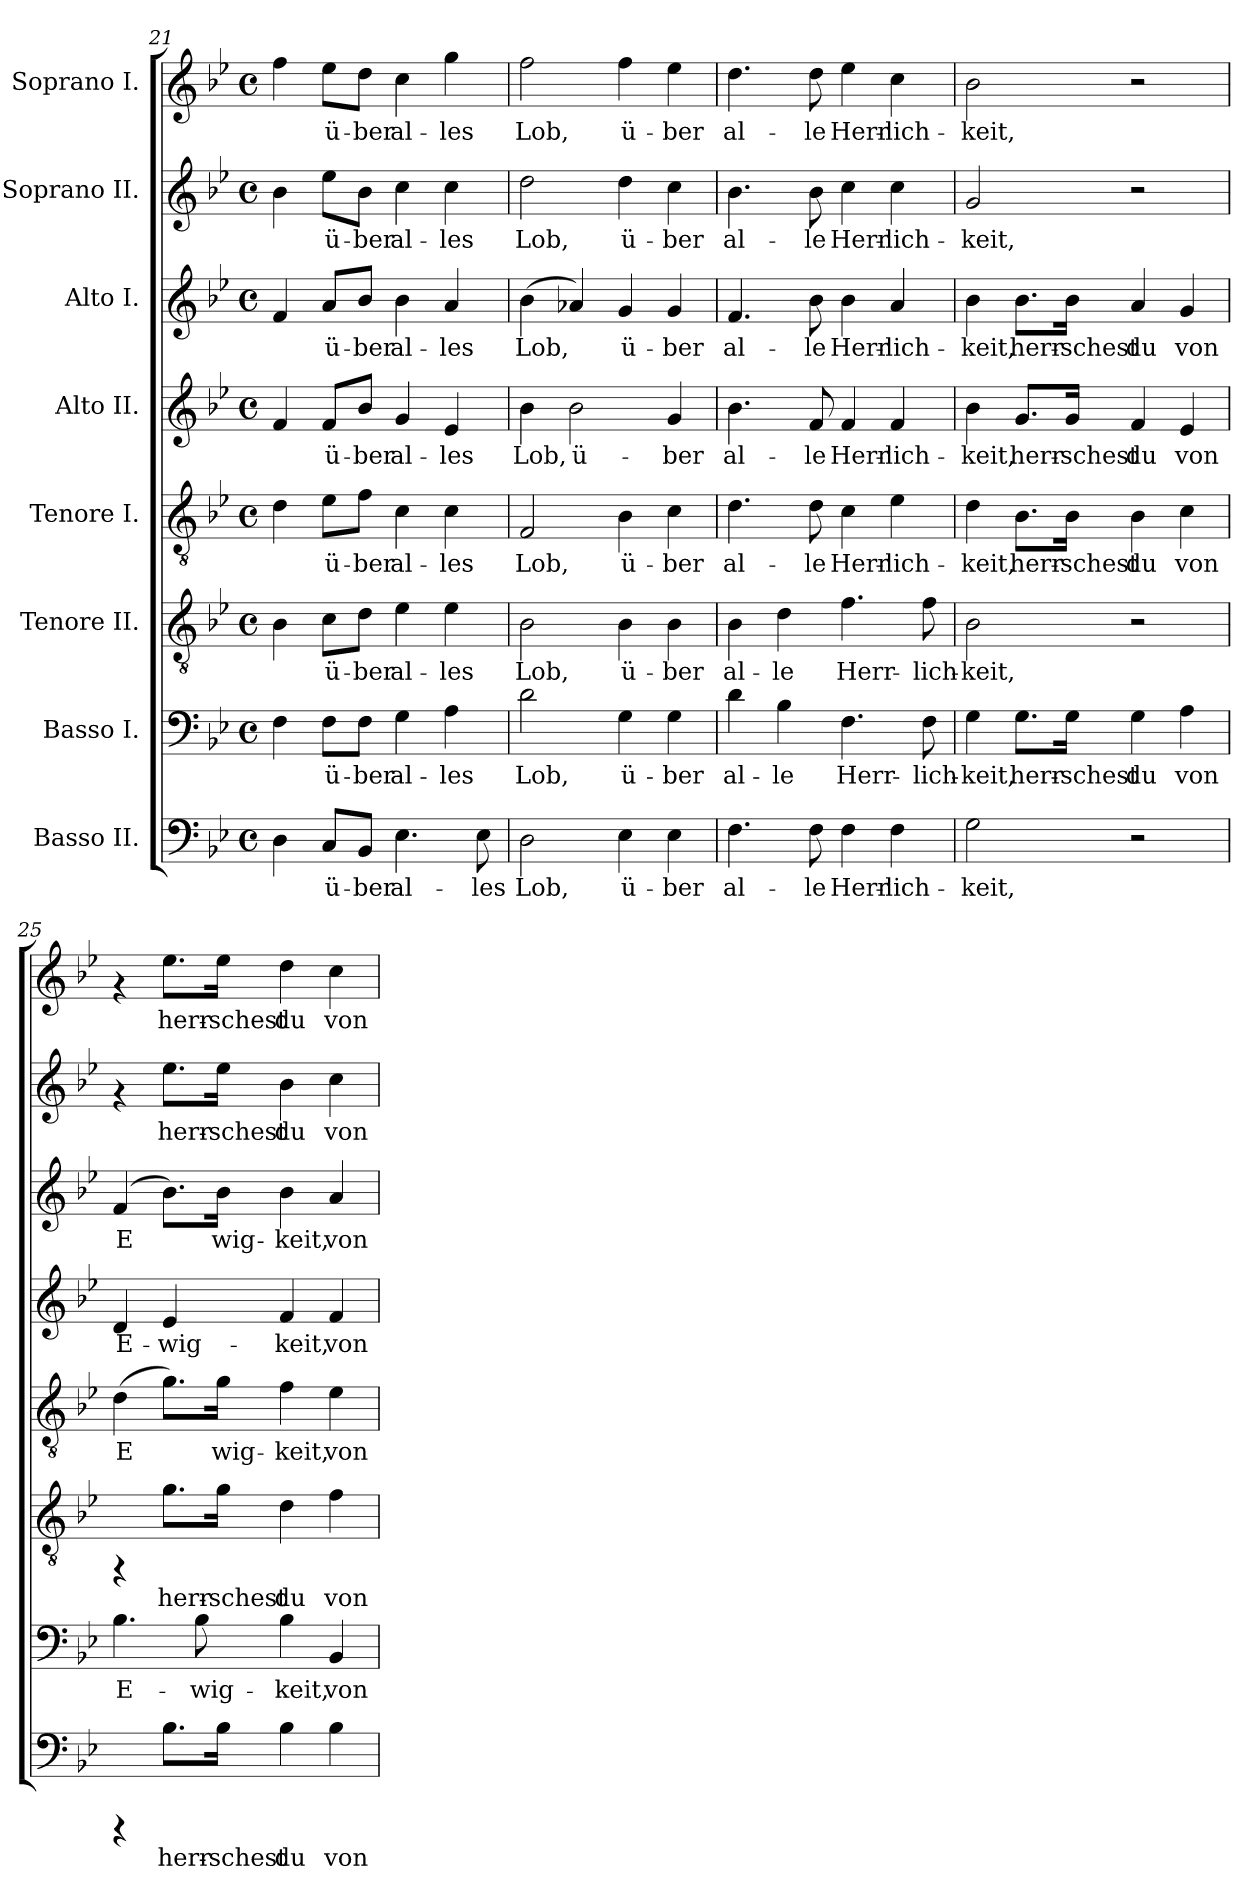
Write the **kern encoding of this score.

**kern	**text	**kern	**text	**kern	**text	**kern	**text	**kern	**text	**kern	**text	**kern	**text	**kern	**text
*part8	*part8	*part7	*part7	*part6	*part6	*part5	*part5	*part4	*part4	*part3	*part3	*part2	*part2	*part1	*part1
*staff8	*staff8	*staff7	*staff7	*staff6	*staff6	*staff5	*staff5	*staff4	*staff4	*staff3	*staff3	*staff2	*staff2	*staff1	*staff1
*I"Basso II.	*	*I"Basso I.	*	*I"Tenore II.	*	*I"Tenore I.	*	*I"Alto II.	*	*I"Alto I.	*	*I"Soprano II.	*	*I"Soprano I.	*
*clefF4	*	*clefF4	*	*clefGv2	*	*clefGv2	*	*clefG2	*	*clefG2	*	*clefG2	*	*clefG2	*
*k[b-e-]	*	*k[b-e-]	*	*k[b-e-]	*	*k[b-e-]	*	*k[b-e-]	*	*k[b-e-]	*	*k[b-e-]	*	*k[b-e-]	*
*B-:	*	*B-:	*	*B-:	*	*B-:	*	*B-:	*	*B-:	*	*B-:	*	*B-:	*
*M4/4	*	*M4/4	*	*M4/4	*	*M4/4	*	*M4/4	*	*M4/4	*	*M4/4	*	*M4/4	*
*met(c)	*	*met(c)	*	*met(c)	*	*met(c)	*	*met(c)	*	*met(c)	*	*met(c)	*	*met(c)	*
=21	=21	=21	=21	=21	=21	=21	=21	=21	=21	=21	=21	=21	=21	=21	=21
!	!LO:LY:b:cj	!	!LO:LY:b:cj	!	!LO:LY:b:cj	!	!LO:LY:b:cj	!	!LO:LY:b:cj	!	!LO:LY:b:cj	!	!LO:LY:b:cj	!	!LO:LY:b:cj
4D\	.	4F\	.	4B-\	.	4d\	.	4f/	.	4f/	.	4b-\	.	4ff\	.
!	!LO:LY:b:cj	!	!LO:LY:b:cj	!	!LO:LY:b:cj	!	!LO:LY:b:cj	!	!LO:LY:b:cj	!	!LO:LY:b:cj	!	!LO:LY:b:cj	!	!LO:LY:b:cj
8C/L	ü-	8F\L	ü-	8c\L	ü-	8e-\L	ü-	8f/L	ü-	8a/L	ü-	8ee-\L	ü-	8ee-\L	ü-
!	!LO:LY:b:cj	!	!LO:LY:b:cj	!	!LO:LY:b:cj	!	!LO:LY:b:cj	!	!LO:LY:b:cj	!	!LO:LY:b:cj	!	!LO:LY:b:cj	!	!LO:LY:b:cj
8BB-/J	-ber	8F\J	-ber	8d\J	-ber	8f\J	-ber	8b-/J	-ber	8b-/J	-ber	8b-\J	-ber	8dd\J	-ber
!	!LO:LY:b:cj	!	!LO:LY:b:cj	!	!LO:LY:b:cj	!	!LO:LY:b:cj	!	!LO:LY:b:cj	!	!LO:LY:b:cj	!	!LO:LY:b:cj	!	!LO:LY:b:cj
4.E-\	al-	4G\	al-	4e-\	al-	4c\	al-	4g/	al-	4b-\	al-	4cc\	al-	4cc\	al-
!	!	!	!LO:LY:b:cj	!	!LO:LY:b:cj	!	!LO:LY:b:cj	!	!LO:LY:b:cj	!	!LO:LY:b:cj	!	!LO:LY:b:cj	!	!LO:LY:b:cj
.	.	4A\	-les	4e-\	-les	4c\	-les	4e-/	-les	4a/	-les	4cc\	-les	4gg\	-les
!	!LO:LY:b:cj	!	!	!	!	!	!	!	!	!	!	!	!	!	!
8E-\	-les	.	.	.	.	.	.	.	.	.	.	.	.	.	.
=22!	=22!	=22!	=22!	=22!	=22!	=22!	=22!	=22!	=22!	=22!	=22!	=22!	=22!	=22!	=22!
!	!LO:LY:b:cj	!	!LO:LY:b:cj	!	!LO:LY:b:cj	!	!LO:LY:b:cj	!	!LO:LY:b:cj	!	!LO:LY:b:cj	!	!LO:LY:b:cj	!	!LO:LY:b:cj
2D\	Lob,	2d\	Lob,	2B-\	Lob,	2F/	Lob,	4b-\	Lob,	(>4b-\	Lob,	2dd\	Lob,	2ff\	Lob,
!	!	!	!	!	!	!	!	!	!LO:LY:b:cj	!	!LO:LY:b:cj	!	!	!	!
.	.	.	.	.	.	.	.	2b-\	ü-	4a-X/)	.	.	.	.	.
!	!LO:LY:b:cj	!	!LO:LY:b:cj	!	!LO:LY:b:cj	!	!LO:LY:b:cj	!	!	!	!LO:LY:b:cj	!	!LO:LY:b:cj	!	!LO:LY:b:cj
4E-\	ü-	4G\	ü-	4B-\	ü-	4B-\	ü-	.	.	4g/	ü-	4dd\	ü-	4ff\	ü-
!	!LO:LY:b:cj	!	!LO:LY:b:cj	!	!LO:LY:b:cj	!	!LO:LY:b:cj	!	!LO:LY:b:cj	!	!LO:LY:b:cj	!	!LO:LY:b:cj	!	!LO:LY:b:cj
4E-\	-ber	4G\	-ber	4B-\	-ber	4c\	-ber	4g/	-ber	4g/	-ber	4cc\	-ber	4ee-\	-ber
=23!	=23!	=23!	=23!	=23!	=23!	=23!	=23!	=23!	=23!	=23!	=23!	=23!	=23!	=23!	=23!
!	!LO:LY:b:cj	!	!LO:LY:b:cj	!	!LO:LY:b:cj	!	!LO:LY:b:cj	!	!LO:LY:b:cj	!	!LO:LY:b:cj	!	!LO:LY:b:cj	!	!LO:LY:b:cj
4.F\	al-	4d\	al-	4B-\	al-	4.d\	al-	4.b-\	al-	4.f/	al-	4.b-\	al-	4.dd\	al-
!	!	!	!LO:LY:b:cj	!	!LO:LY:b:cj	!	!	!	!	!	!	!	!	!	!
.	.	4B-\	-le	4d\	-le	.	.	.	.	.	.	.	.	.	.
!	!LO:LY:b:cj	!	!	!	!	!	!LO:LY:b:cj	!	!LO:LY:b:cj	!	!LO:LY:b:cj	!	!LO:LY:b:cj	!	!LO:LY:b:cj
8F\	-le	.	.	.	.	8d\	-le	8f/	-le	8b-\	-le	8b-\	-le	8dd\	-le
!	!LO:LY:b:cj	!	!LO:LY:b:cj	!	!LO:LY:b:cj	!	!LO:LY:b:cj	!	!LO:LY:b:cj	!	!LO:LY:b:cj	!	!LO:LY:b:cj	!	!LO:LY:b:cj
4F\	Herr-	4.F\	Herr-	4.f\	Herr-	4c\	Herr-	4f/	Herr-	4b-\	Herr-	4cc\	Herr-	4ee-\	Herr-
!	!LO:LY:b:cj	!	!	!	!	!	!LO:LY:b:cj	!	!LO:LY:b:cj	!	!LO:LY:b:cj	!	!LO:LY:b:cj	!	!LO:LY:b:cj
4F\	-lich-	.	.	.	.	4e-\	-lich-	4f/	-lich-	4a/	-lich-	4cc\	-lich-	4cc\	-lich-
!	!	!	!LO:LY:b:cj	!	!LO:LY:b:cj	!	!	!	!	!	!	!	!	!	!
.	.	8F\	-lich-	8f\	-lich-	.	.	.	.	.	.	.	.	.	.
=24!	=24!	=24!	=24!	=24!	=24!	=24!	=24!	=24!	=24!	=24!	=24!	=24!	=24!	=24!	=24!
!	!LO:LY:b:cj	!	!LO:LY:b:cj	!	!LO:LY:b:cj	!	!LO:LY:b:cj	!	!LO:LY:b:cj	!	!LO:LY:b:cj	!	!LO:LY:b:cj	!	!LO:LY:b:cj
2G\	-keit,	4G\	-keit,	2B-\	-keit,	4d\	-keit,	4b-\	-keit,	4b-\	-keit,	2g/	-keit,	2b-\	-keit,
!	!	!	!LO:LY:b:cj	!	!	!	!LO:LY:b:cj	!	!LO:LY:b:cj	!	!LO:LY:b:cj	!	!	!	!
.	.	8.G\L	herr-	.	.	8.B-\L	herr-	8.g/L	herr-	8.b-\L	herr-	.	.	.	.
!	!	!	!LO:LY:b:cj	!	!	!	!LO:LY:b:cj	!	!LO:LY:b:cj	!	!LO:LY:b:cj	!	!	!	!
.	.	16G\Jk	-schest	.	.	16B-\Jk	-schest	16g/Jk	-schest	16b-\Jk	-schest	.	.	.	.
!	!	!	!LO:LY:b:cj	!	!	!	!LO:LY:b:cj	!	!LO:LY:b:cj	!	!LO:LY:b:cj	!	!	!	!
2r	.	4G\	du	2r	.	4B-\	du	4f/	du	4a/	du	2r	.	2r	.
!	!	!	!LO:LY:b:cj	!	!	!	!LO:LY:b:cj	!	!LO:LY:b:cj	!	!LO:LY:b:cj	!	!	!	!
.	.	4A\	von	.	.	4c\	von	4e-/	von	4g/	von	.	.	.	.
=25!	=25!	=25!	=25!	=25!	=25!	=25!	=25!	=25!	=25!	=25!	=25!	=25!	=25!	=25!	=25!
!	!	!	!LO:LY:b:cj	!	!	!	!LO:LY:b:cj	!	!LO:LY:b:cj	!	!LO:LY:b:cj	!	!	!	!
4rCCC	.	4.B-\	E-	4rFF	.	(>4d\	E-	4d/	E-	(>4f/	E-	4rf	.	4rf	.
!	!LO:LY:b:cj	!	!	!	!LO:LY:b:cj	!	!LO:LY:b:cj	!	!LO:LY:b:cj	!	!LO:LY:b:cj	!	!LO:LY:b:cj	!	!LO:LY:b:cj
8.B-\L	herr-	.	.	8.g\L	herr-	8.g\L)	--	4e-/	-wig-	8.b-\L)	--	8.ee-\L	herr-	8.ee-\L	herr-
!	!	!	!LO:LY:b:cj	!	!	!	!	!	!	!	!	!	!	!	!
.	.	8B-\	-wig-	.	.	.	.	.	.	.	.	.	.	.	.
!	!LO:LY:b:cj	!	!	!	!LO:LY:b:cj	!	!LO:LY:b:cj	!	!	!	!LO:LY:b:cj	!	!LO:LY:b:cj	!	!LO:LY:b:cj
16B-\Jk	-schest	.	.	16g\Jk	-schest	16g\Jk	-wig-	.	.	16b-\Jk	-wig-	16ee-\Jk	-schest	16ee-\Jk	-schest
!	!LO:LY:b:cj	!	!LO:LY:b:cj	!	!LO:LY:b:cj	!	!LO:LY:b:cj	!	!LO:LY:b:cj	!	!LO:LY:b:cj	!	!LO:LY:b:cj	!	!LO:LY:b:cj
4B-\	du	4B-\	-keit,	4d\	du	4f\	-keit,	4f/	-keit,	4b-\	-keit,	4b-\	du	4dd\	du
!	!LO:LY:b:cj	!	!LO:LY:b:cj	!	!LO:LY:b:cj	!	!LO:LY:b:cj	!	!LO:LY:b:cj	!	!LO:LY:b:cj	!	!LO:LY:b:cj	!	!LO:LY:b:cj
4B-\	von	4BB-/	von	4f\	von	4e-\	von	4f/	von	4a/	von	4cc\	von	4cc\	von
=!	=!	=!	=!	=!	=!	=!	=!	=!	=!	=!	=!	=!	=!	=!	=!
*-	*-	*-	*-	*-	*-	*-	*-	*-	*-	*-	*-	*-	*-	*-	*-
